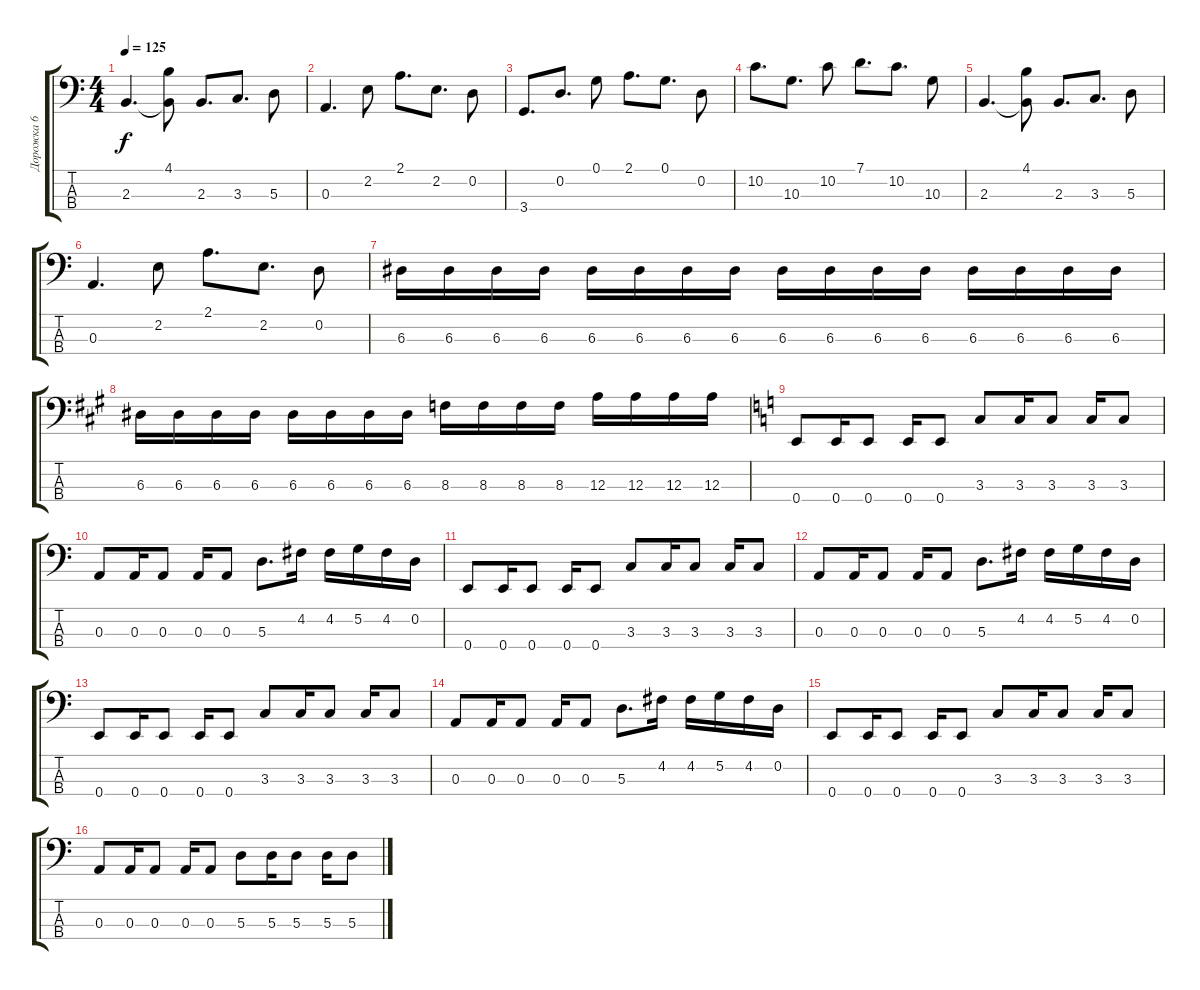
\track ("Дорожка 6" "Дорожка 6") {instrument electricbassfinger}
\staff {score tabs}
\tuning (G2 D2 A1 E1) {hide}
\ts (4 4)
\tempo 125
\clef f4
\ks c
2.3.4{d dy f} (4.1 2.3{t}).8 2.3.8{d} 3.3.8{d} 5.3.8 |
0.3.4{d} 2.2.8 2.1.8{d} 2.2.8{d} 0.2.8 |
3.4.8{d} 0.2.8{d} 0.1.8 2.1.8{d} 0.1.8{d} 0.2.8 |
10.2.8{d} 10.3.8{d} 10.2.8 7.1.8{d} 10.2.8{d} 10.3.8 |
2.3.4{d} (4.1 2.3{t}).8 2.3.8{d} 3.3.8{d} 5.3.8 |
0.3.4{d} 2.2.8 2.1.8{d} 2.2.8{d} 0.2.8 |
6.3.16 6.3.16 6.3.16 6.3.16 6.3.16 6.3.16 6.3.16 6.3.16 6.3.16 6.3.16 6.3.16 6.3.16 6.3.16 6.3.16 6.3.16 6.3.16 |
\ks a
6.3.16 6.3.16 6.3.16 6.3.16 6.3.16 6.3.16 6.3.16 6.3.16 8.3.16 8.3.16 8.3.16 8.3.16 12.3.16 12.3.16 12.3.16 12.3.16 |
\ks c
0.4.8 0.4.16 0.4.8 0.4.16 0.4.8 3.3.8 3.3.16 3.3.8 3.3.16 3.3.8 |
0.3.8 0.3.16 0.3.8 0.3.16 0.3.8 5.3.8{d} 4.2.16 4.2.16 5.2.16 4.2.16 0.2.16 |
0.4.8 0.4.16 0.4.8 0.4.16 0.4.8 3.3.8 3.3.16 3.3.8 3.3.16 3.3.8 |
0.3.8 0.3.16 0.3.8 0.3.16 0.3.8 5.3.8{d} 4.2.16 4.2.16 5.2.16 4.2.16 0.2.16 |
0.4.8 0.4.16 0.4.8 0.4.16 0.4.8 3.3.8 3.3.16 3.3.8 3.3.16 3.3.8 |
0.3.8 0.3.16 0.3.8 0.3.16 0.3.8 5.3.8{d} 4.2.16 4.2.16 5.2.16 4.2.16 0.2.16 |
0.4.8 0.4.16 0.4.8 0.4.16 0.4.8 3.3.8 3.3.16 3.3.8 3.3.16 3.3.8 |
0.3.8 0.3.16 0.3.8 0.3.16 0.3.8 5.3.8 5.3.16 5.3.8 5.3.16 5.3.8
